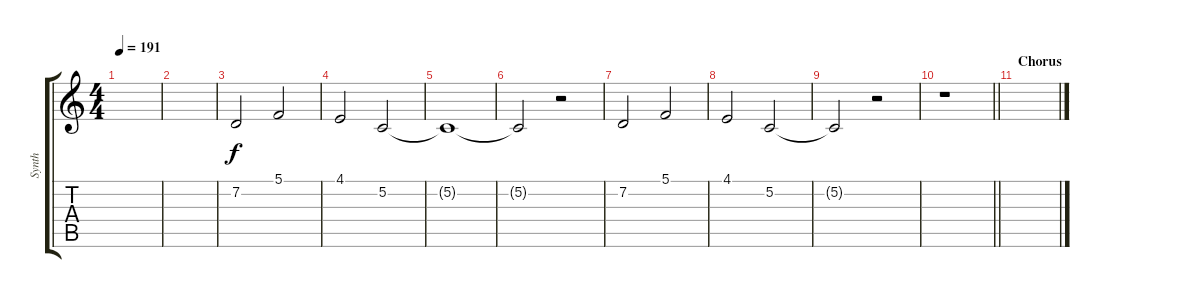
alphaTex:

\track ("Synth" "Synth") {instrument choiraahs}
\staff {score tabs}
\tuning (C4 G3 Eb3 Bb2 F2 C2) {hide}
\ts (4 4)
\tempo 191
\clef g2
\ks c
|
|
7.2.2 5.1.2 |
4.1.2 5.2.2 |
5.2{t}.1 |
5.2{t}.2 r.2 |
7.2.2 5.1.2 |
4.1.2 5.2.2 |
5.2{t}.2 r.2 |
\barLineRight lightlight
r.1 |
\section ("" "Chorus")
